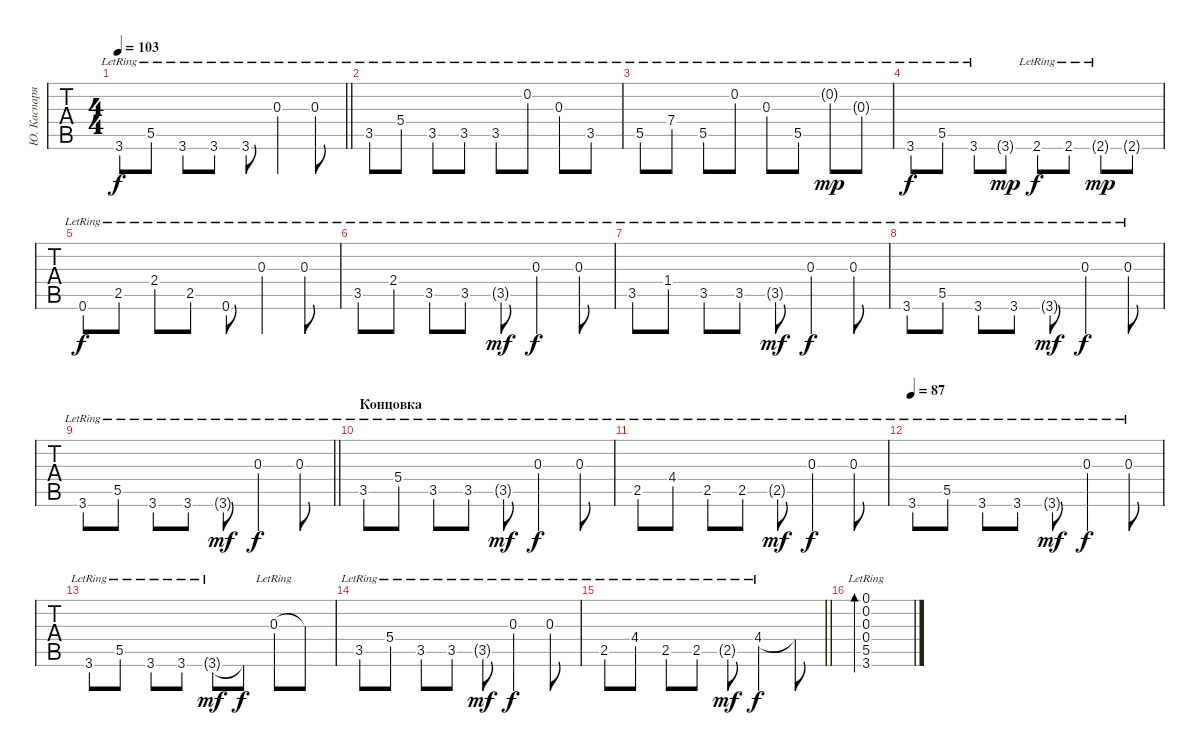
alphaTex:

\track ("Ю. Каспарян" "Ю. Каспаря") {instrument electricguitarclean}
\staff {tabs}
\tuning (E4 B3 G3 D3 A2 E2) {hide}
\ts (4 4)
\tempo 103
\clef g2
\barLineRight lightlight
\ks c
3.6{lr}.8{dy f} 5.5{lr}.8 3.6{lr}.8 3.6{lr}.8 3.6{lr}.8 0.3{lr}.4 0.3{lr}.8 |
3.5{lr}.8 5.4{lr}.8 3.5{lr}.8 3.5{lr}.8 3.5{lr}.8 0.2{lr}.8 0.3{lr}.8 3.5{lr}.8 |
5.5{lr}.8 7.4{lr}.8 5.5{lr}.8 0.2{lr}.8 0.3{lr}.8 5.5{lr}.8 0.2{g lr}.8{dy mp} 0.3{g lr}.8 |
3.6{lr}.8{dy f} 5.5{lr}.8 3.6{lr}.8 3.6{g}.8{dy mp} 2.6{lr}.8{dy f} 2.6{lr}.8 2.6{g lr}.8{dy mp} 2.6{g}.8 |
0.6{lr}.8{dy f} 2.5{lr}.8 2.4{lr}.8 2.5{lr}.8 0.6{lr}.8 0.3{lr}.4 0.3{lr}.8 |
3.5{lr}.8 2.4{lr}.8 3.5{lr}.8 3.5{lr}.8 3.5{g lr}.8{dy mf} 0.3{lr}.4{dy f} 0.3{lr}.8 |
3.5{lr}.8 1.4{lr}.8 3.5{lr}.8 3.5{lr}.8 3.5{g lr}.8{dy mf} 0.3{lr}.4{dy f} 0.3{lr}.8 |
3.6{lr}.8 5.5{lr}.8 3.6{lr}.8 3.6{lr}.8 3.6{g lr}.8{dy mf} 0.3{lr}.4{dy f} 0.3{lr}.8 |
\barLineRight lightlight
3.6{lr}.8 5.5{lr}.8 3.6{lr}.8 3.6{lr}.8 3.6{g lr}.8{dy mf} 0.3{lr}.4{dy f} 0.3{lr}.8 |
\section ("" "Концовка")
3.5{lr}.8 5.4{lr}.8 3.5{lr}.8 3.5{lr}.8 3.5{g lr}.8{dy mf} 0.3{lr}.4{dy f} 0.3{lr}.8 |
2.5{lr}.8 4.4{lr}.8 2.5{lr}.8 2.5{lr}.8 2.5{g lr}.8{dy mf} 0.3{lr}.4{dy f} 0.3{lr}.8 |
\tempo 87
3.6{lr}.8 5.5{lr}.8 3.6{lr}.8 3.6{lr}.8 3.6{g lr}.8{dy mf} 0.3{lr}.4{dy f} 0.3{lr}.8 |
3.6{lr}.8 5.5{lr}.8 3.6{lr}.8 3.6{lr}.8 3.6{g lr}.8{dy mf} 3.6{t}.8{dy f} 0.3{lr}.8 0.3{t}.8 |
3.5{lr}.8 5.4{lr}.8 3.5{lr}.8 3.5{lr}.8 3.5{g lr}.8{dy mf} 0.3{lr}.4{dy f} 0.3{lr}.8 |
\barLineRight lightlight
2.5{lr}.8 4.4{lr}.8 2.5{lr}.8 2.5{lr}.8 2.5{g lr}.8{dy mf} 4.4{lr}.4{dy f} 4.4{t}.8 |
(0.1{lr} 0.2{lr} 0.3{lr} 0.4{lr} 5.5{lr} 3.6{lr}).1{bd 240}
